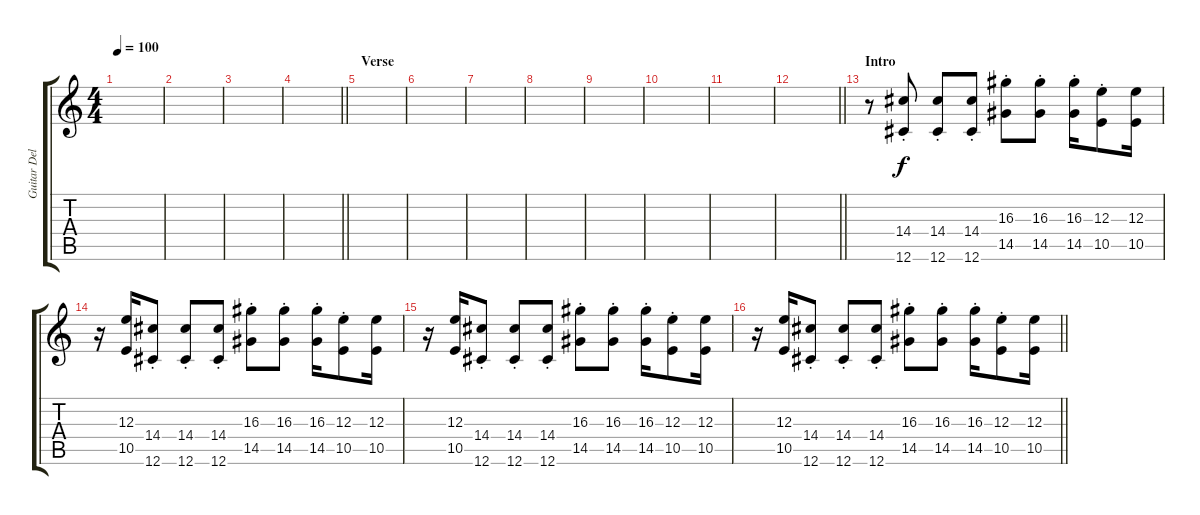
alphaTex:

\track ("Guitar Delay" "Guitar Del") {instrument distortionguitar}
\staff {score tabs}
\tuning (Db4 Ab3 E3 B2 Gb2 Db2) {hide}
\ts (4 4)
\tempo 100
\clef g2
\ks c
|
|
|
\barLineRight lightlight
|
\section ("" "Verse")
|
|
|
|
|
|
|
\barLineRight lightlight
|
\section ("" "Intro")
r.8 (14.4{st} 12.6{st}).8 (14.4{st} 12.6{st}).8 (14.4{st} 12.6{st}).8 (16.3{st} 14.5{st}).8 (16.3{st} 14.5{st}).8 (16.3{st} 14.5{st}).16 (12.3{st} 10.5{st}).8 (12.3 10.5).16 |
r.16 (12.3 10.5).16 (14.4{st} 12.6{st}).8 (14.4{st} 12.6{st}).8 (14.4{st} 12.6{st}).8 (16.3{st} 14.5{st}).8 (16.3{st} 14.5{st}).8 (16.3{st} 14.5{st}).16 (12.3{st} 10.5{st}).8 (12.3 10.5).16 |
r.16 (12.3 10.5).16 (14.4{st} 12.6{st}).8 (14.4{st} 12.6{st}).8 (14.4{st} 12.6{st}).8 (16.3{st} 14.5{st}).8 (16.3{st} 14.5{st}).8 (16.3{st} 14.5{st}).16 (12.3{st} 10.5{st}).8 (12.3 10.5).16 |
\barLineRight lightlight
r.16 (12.3 10.5).16 (14.4{st} 12.6{st}).8 (14.4{st} 12.6{st}).8 (14.4{st} 12.6{st}).8 (16.3{st} 14.5{st}).8 (16.3{st} 14.5{st}).8 (16.3{st} 14.5{st}).16 (12.3{st} 10.5{st}).8 (12.3 10.5).16
